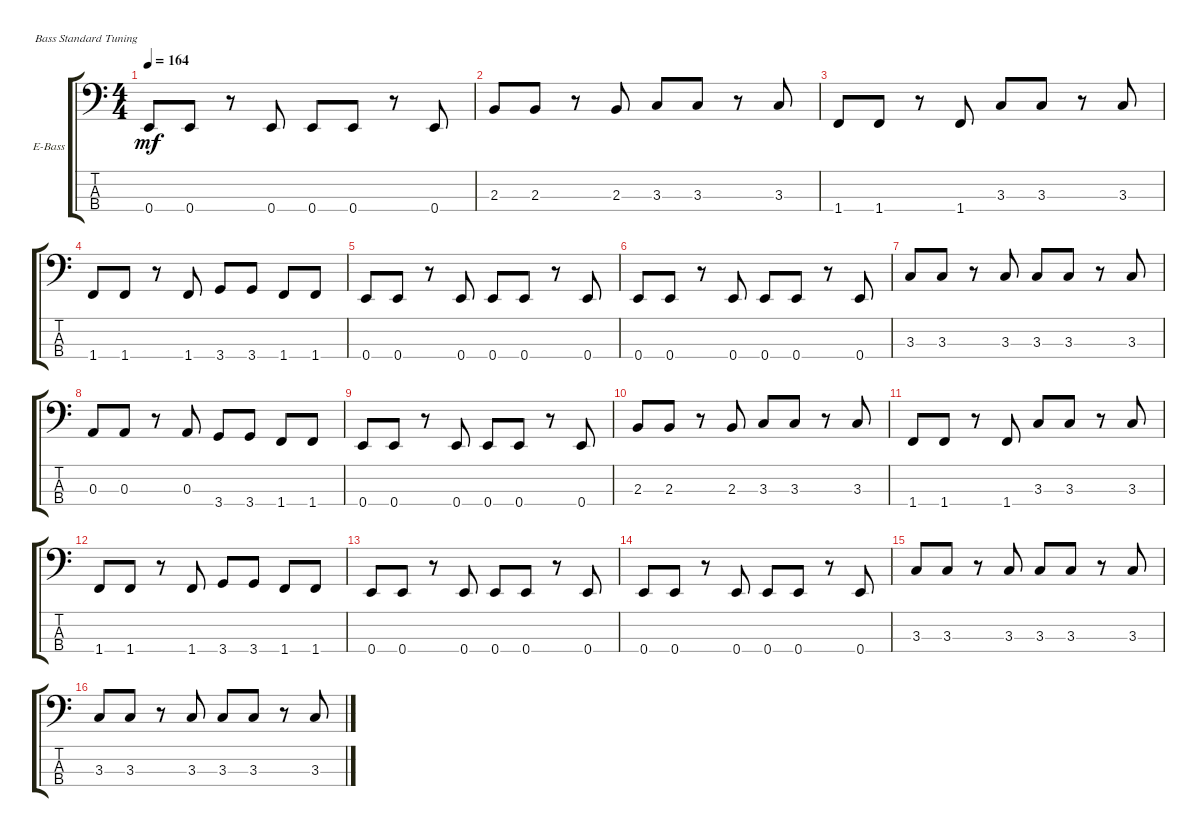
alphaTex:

\defaultSystemsLayout 4
\bracketExtendMode groupsimilarinstruments
\firstSystemTrackNameOrientation horizontal
\otherSystemsTrackNameOrientation horizontal
\track ("Electric Bass" "E-Bass") {instrument electricbassfinger}
\staff {score tabs}
\tuning (G2 D2 A1 E1)
\ts (4 4)
\tempo 164
\clef f4
\scale
0.333333
\ks c
0.4.8{dy mf} 0.4.8 r.8 0.4.8 0.4.8 0.4.8 r.8 0.4.8 |
\scale
0.333333 2.3.8 2.3.8 r.8 2.3.8 3.3.8 3.3.8 r.8 3.3.8 |
\scale
0.333333 1.4.8 1.4.8 r.8 1.4.8 3.3.8 3.3.8 r.8 3.3.8 |
\scale
0.333333 1.4.8 1.4.8 r.8 1.4.8 3.4.8 3.4.8 1.4.8 1.4.8 |
\scale
0.333333 0.4.8 0.4.8 r.8 0.4.8 0.4.8 0.4.8 r.8 0.4.8 |
\scale
0.333333 0.4.8 0.4.8 r.8 0.4.8 0.4.8 0.4.8 r.8 0.4.8 |
\scale
0.333333 3.3.8 3.3.8 r.8 3.3.8 3.3.8 3.3.8 r.8 3.3.8 |
\scale
0.333333 0.3.8 0.3.8 r.8 0.3.8 3.4.8 3.4.8 1.4.8 1.4.8 |
\scale
0.333333 0.4.8 0.4.8 r.8 0.4.8 0.4.8 0.4.8 r.8 0.4.8 |
\scale
0.333333 2.3.8 2.3.8 r.8 2.3.8 3.3.8 3.3.8 r.8 3.3.8 |
\scale
0.333333 1.4.8 1.4.8 r.8 1.4.8 3.3.8 3.3.8 r.8 3.3.8 |
\scale
0.333333 1.4.8 1.4.8 r.8 1.4.8 3.4.8 3.4.8 1.4.8 1.4.8 |
\scale
0.333333 0.4.8 0.4.8 r.8 0.4.8 0.4.8 0.4.8 r.8 0.4.8 |
\scale
0.333333 0.4.8 0.4.8 r.8 0.4.8 0.4.8 0.4.8 r.8 0.4.8 |
\scale
0.333333 3.3.8 3.3.8 r.8 3.3.8 3.3.8 3.3.8 r.8 3.3.8 |
\scale
0.333333 3.3.8 3.3.8 r.8 3.3.8 3.3.8 3.3.8 r.8 3.3.8
